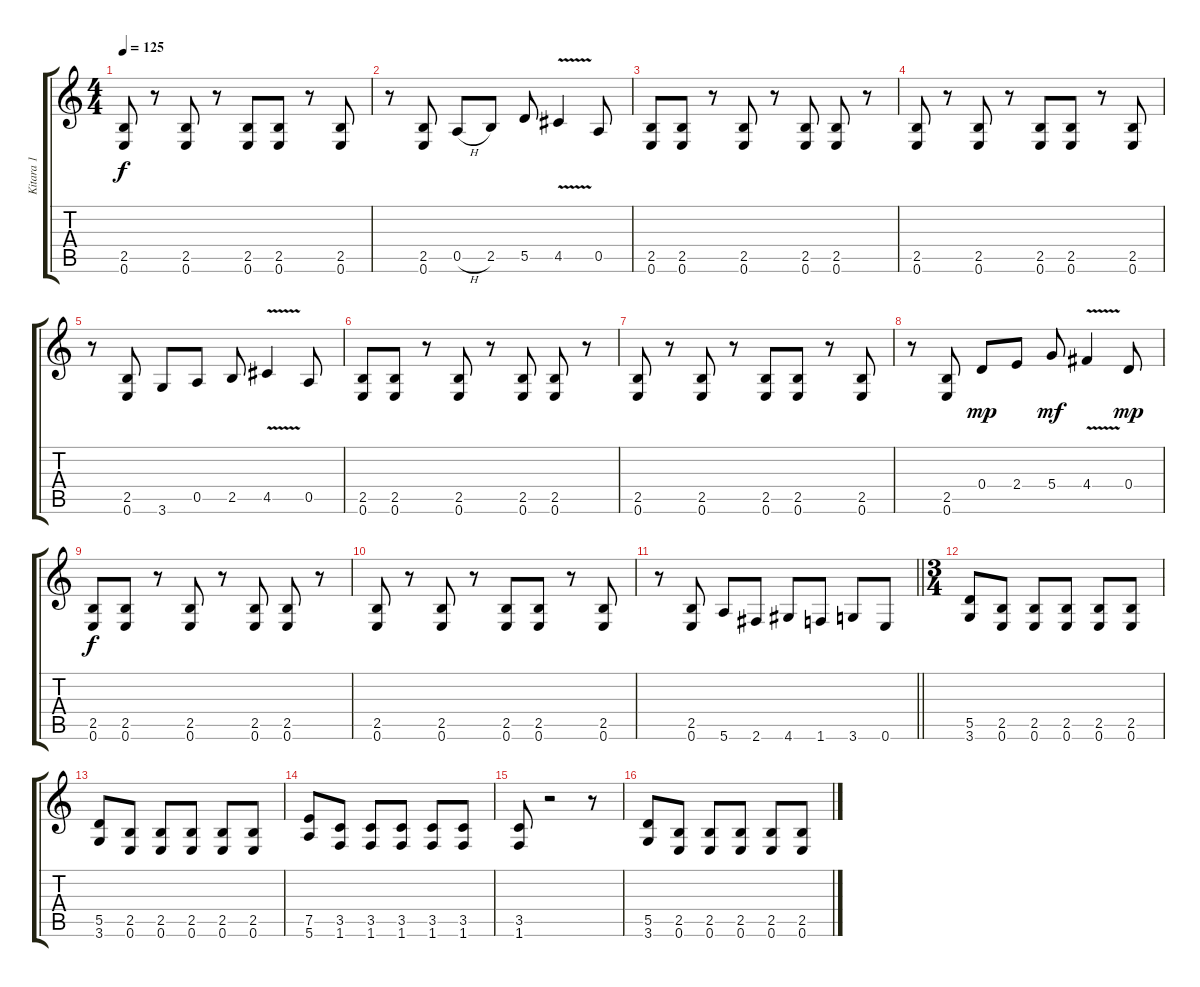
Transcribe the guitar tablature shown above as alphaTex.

\track ("Kitara 1" "Kitara 1") {instrument distortionguitar}
\staff {score tabs}
\tuning (E4 B3 G3 D3 A2 E2) {hide}
\ts (4 4)
\tempo 125
\clef g2
\ks c
(2.5 0.6).8{dy f} r.8 (2.5 0.6).8 r.8 (2.5 0.6).8 (2.5 0.6).8 r.8 (2.5 0.6).8 |
r.8 (2.5 0.6).8 0.5{h}.8 2.5.8 5.5.8 4.5{v}.4 0.5.8 |
(2.5 0.6).8 (2.5 0.6).8 r.8 (2.5 0.6).8 r.8 (2.5 0.6).8 (2.5 0.6).8 r.8 |
(2.5 0.6).8 r.8 (2.5 0.6).8 r.8 (2.5 0.6).8 (2.5 0.6).8 r.8 (2.5 0.6).8 |
r.8 (2.5 0.6).8 3.6.8 0.5.8 2.5.8 4.5{v}.4 0.5.8 |
(2.5 0.6).8 (2.5 0.6).8 r.8 (2.5 0.6).8 r.8 (2.5 0.6).8 (2.5 0.6).8 r.8 |
(2.5 0.6).8 r.8 (2.5 0.6).8 r.8 (2.5 0.6).8 (2.5 0.6).8 r.8 (2.5 0.6).8 |
r.8 (2.5 0.6).8 0.4.8{dy mp} 2.4.8 5.4.8{dy mf} 4.4{v}.4 0.4.8{dy mp} |
(2.5 0.6).8{dy f} (2.5 0.6).8 r.8 (2.5 0.6).8 r.8 (2.5 0.6).8 (2.5 0.6).8 r.8 |
(2.5 0.6).8 r.8 (2.5 0.6).8 r.8 (2.5 0.6).8 (2.5 0.6).8 r.8 (2.5 0.6).8 |
\barLineRight lightlight
r.8 (2.5 0.6).8 5.6.8 2.6.8 4.6.8 1.6.8 3.6.8 0.6.8 |
\ts (3 4)
\section ("" "")
(5.5 3.6).8{volume 12} (2.5 0.6).8 (2.5 0.6).8 (2.5 0.6).8 (2.5 0.6).8 (2.5 0.6).8 |
(5.5 3.6).8 (2.5 0.6).8 (2.5 0.6).8 (2.5 0.6).8 (2.5 0.6).8 (2.5 0.6).8 |
(7.5 5.6).8 (3.5 1.6).8 (3.5 1.6).8 (3.5 1.6).8 (3.5 1.6).8 (3.5 1.6).8 |
(3.5 1.6).8 r.2 r.8 |
(5.5 3.6).8 (2.5 0.6).8 (2.5 0.6).8 (2.5 0.6).8 (2.5 0.6).8 (2.5 0.6).8
